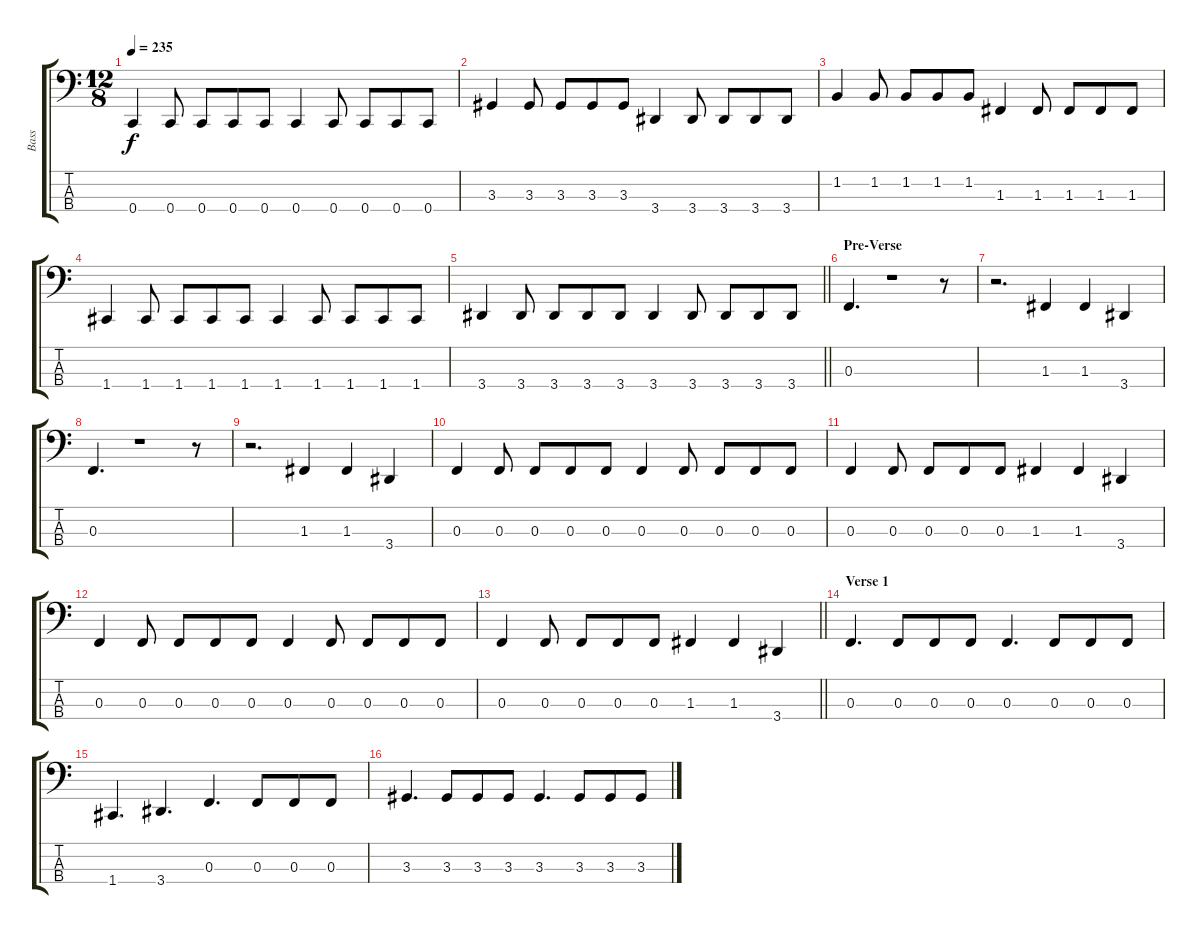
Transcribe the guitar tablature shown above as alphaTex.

\track ("Bass" "Bass") {instrument electricbassfinger}
\staff {score tabs}
\tuning (Eb2 Bb1 F1 C1) {hide}
\ts (12 8)
\tempo 235
\clef f4
\ks c
0.4.4{dy f} 0.4.8 0.4.8 0.4.8 0.4.8 0.4.4 0.4.8 0.4.8 0.4.8 0.4.8 |
3.3.4 3.3.8 3.3.8 3.3.8 3.3.8 3.4.4 3.4.8 3.4.8 3.4.8 3.4.8 |
1.2.4 1.2.8 1.2.8 1.2.8 1.2.8 1.3.4 1.3.8 1.3.8 1.3.8 1.3.8 |
1.4.4 1.4.8 1.4.8 1.4.8 1.4.8 1.4.4 1.4.8 1.4.8 1.4.8 1.4.8 |
\barLineRight lightlight
3.4.4 3.4.8 3.4.8 3.4.8 3.4.8 3.4.4 3.4.8 3.4.8 3.4.8 3.4.8 |
\section ("" "Pre-Verse")
0.3.4{d} r.1 r.8 |
r.2{d} 1.3.4 1.3.4 3.4.4 |
0.3.4{d} r.1 r.8 |
r.2{d} 1.3.4 1.3.4 3.4.4 |
0.3.4 0.3.8 0.3.8 0.3.8 0.3.8 0.3.4 0.3.8 0.3.8 0.3.8 0.3.8 |
0.3.4 0.3.8 0.3.8 0.3.8 0.3.8 1.3.4 1.3.4 3.4.4 |
0.3.4 0.3.8 0.3.8 0.3.8 0.3.8 0.3.4 0.3.8 0.3.8 0.3.8 0.3.8 |
\barLineRight lightlight
0.3.4 0.3.8 0.3.8 0.3.8 0.3.8 1.3.4 1.3.4 3.4.4 |
\section ("" "Verse 1")
0.3.4{d} 0.3.8 0.3.8 0.3.8 0.3.4{d} 0.3.8 0.3.8 0.3.8 |
1.4.4{d} 3.4.4{d} 0.3.4{d} 0.3.8 0.3.8 0.3.8 |
3.3.4{d} 3.3.8 3.3.8 3.3.8 3.3.4{d} 3.3.8 3.3.8 3.3.8
